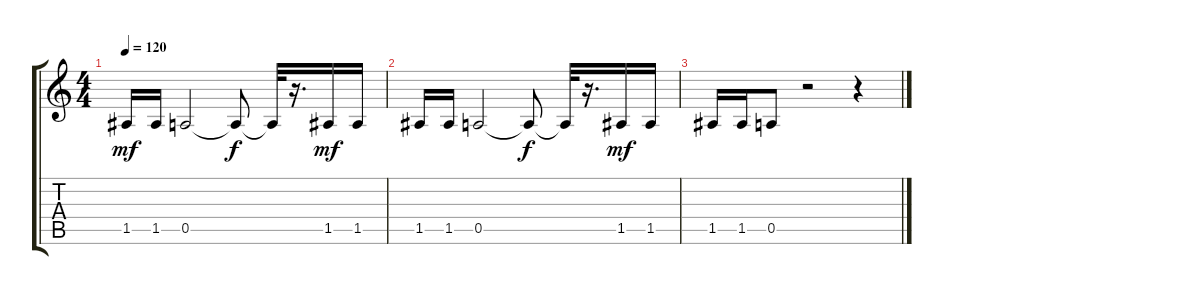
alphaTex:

\track "" {instrument distortionguitar}
\staff {score tabs}
\tuning (E4 B3 G3 D3 A2 E2) {hide}
\ts (4 4)
\tempo 120
\clef g2
\ks c
1.5.16{dy mf} 1.5.16 0.5.2 0.5{t}.8{dy f} 0.5{t}.32 r.16{d} 1.5.16{dy mf} 1.5.16 |
1.5.16 1.5.16 0.5.2 0.5{t}.8{dy f} 0.5{t}.32 r.16{d} 1.5.16{dy mf} 1.5.16 |
1.5.16 1.5.16 0.5.8 r.2 r.4
